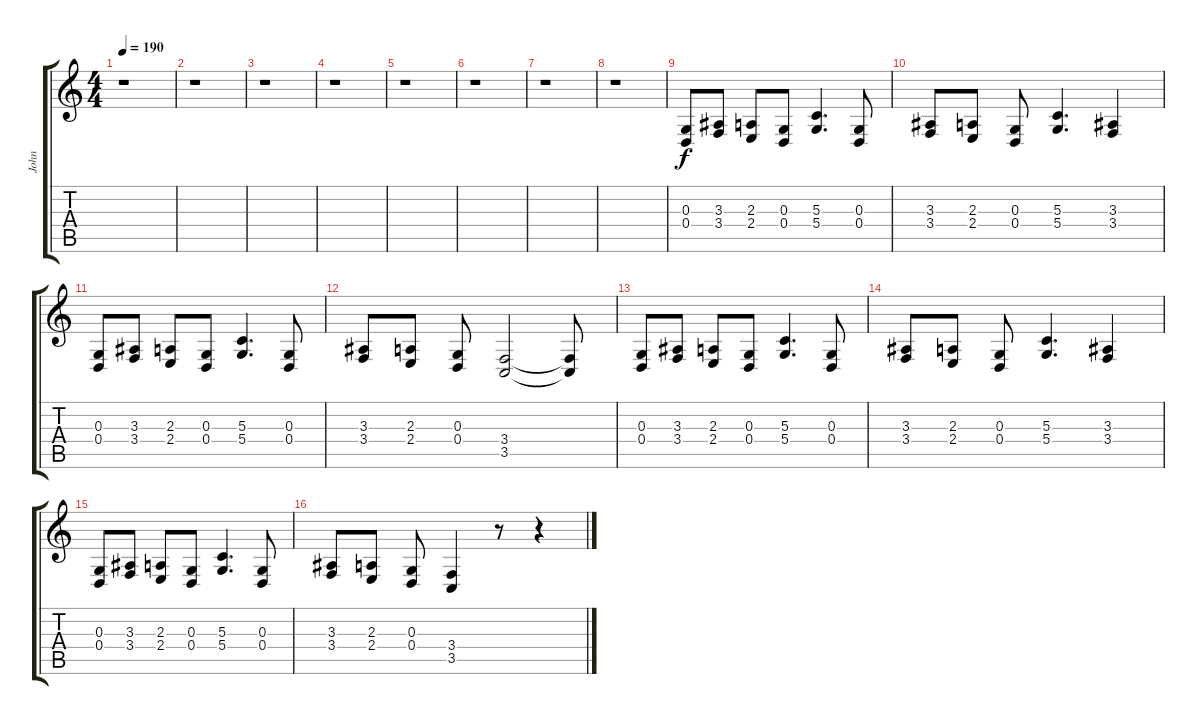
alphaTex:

\track ("John" "John") {instrument drawbarorgan}
\staff {score tabs}
\tuning (E4 B3 G3 D3 A2 E2) {hide}
\ts (4 4)
\tempo 190
\clef g2
\ks c
r.1{dy f instrument drawbarorgan} |
r.1 |
r.1 |
r.1 |
r.1 |
r.1 |
r.1 |
r.1 |
(0.3 0.4).8 (3.3 3.4).8 (2.3 2.4).8 (0.3 0.4).8 (5.3 5.4).4{d} (0.3 0.4).8 |
(3.3 3.4).8 (2.3 2.4).8 (0.3 0.4).8 (5.3 5.4).4{d} (3.3 3.4).4 |
(0.3 0.4).8 (3.3 3.4).8 (2.3 2.4).8 (0.3 0.4).8 (5.3 5.4).4{d} (0.3 0.4).8 |
(3.3 3.4).8 (2.3 2.4).8 (0.3 0.4).8 (3.4 3.5).2 (3.4{t} 3.5{t}).8 |
(0.3 0.4).8 (3.3 3.4).8 (2.3 2.4).8 (0.3 0.4).8 (5.3 5.4).4{d} (0.3 0.4).8 |
(3.3 3.4).8 (2.3 2.4).8 (0.3 0.4).8 (5.3 5.4).4{d} (3.3 3.4).4 |
(0.3 0.4).8 (3.3 3.4).8 (2.3 2.4).8 (0.3 0.4).8 (5.3 5.4).4{d} (0.3 0.4).8 |
(3.3 3.4).8 (2.3 2.4).8 (0.3 0.4).8 (3.4 3.5).4 r.8 r.4
